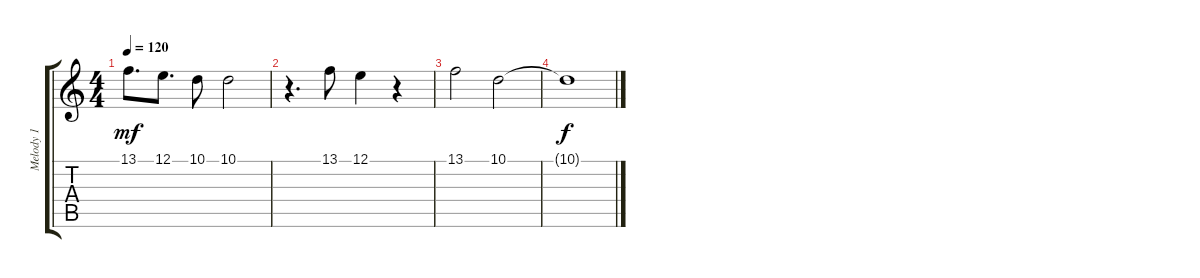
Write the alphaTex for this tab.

\track ("Melody 1            " "Melody 1  ") {instrument lead3calliope}
\staff {score tabs}
\tuning (E4 B3 G3 D3 A2 E2) {hide}
\ts (4 4)
\tempo 120
\clef g2
\ks c
13.1.8{d dy mf} 12.1.8{d} 10.1.8 10.1.2 |
r.4{d} 13.1.8 12.1.4 r.4 |
13.1.2 10.1.2 |
10.1{t}.1{dy f}
